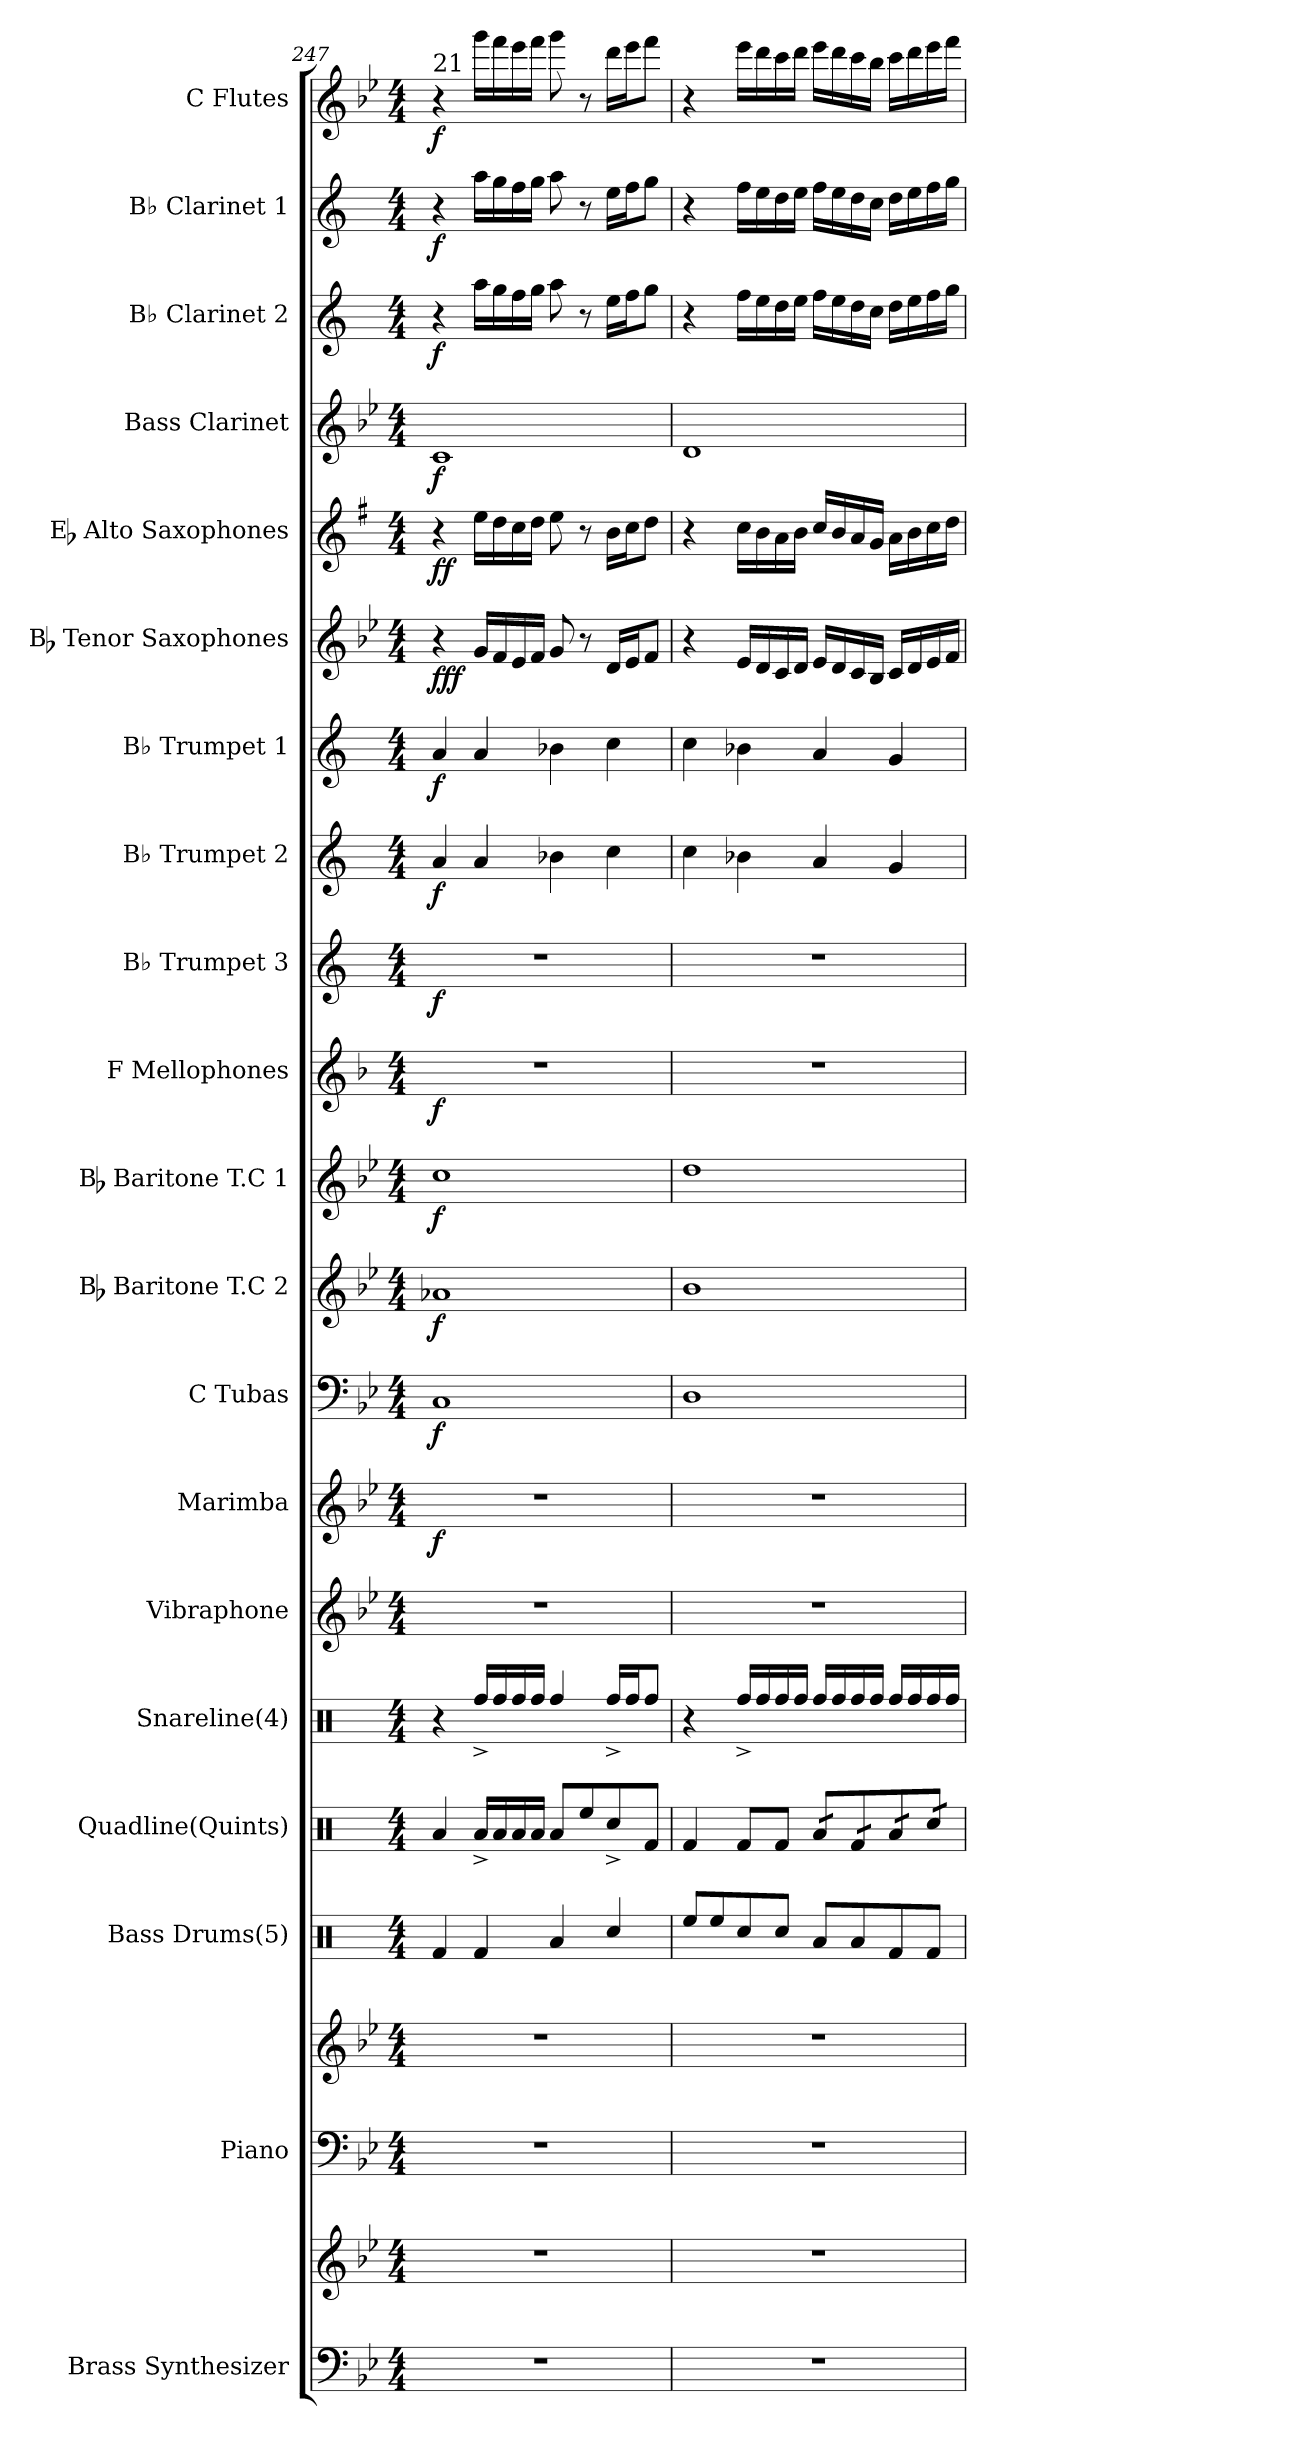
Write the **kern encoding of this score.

**kern	**kern	**kern	**kern	**kern	**dynam	**kern	**dynam	**kern	**dynam	**kern	**kern	**dynam	**kern	**dynam	**kern	**dynam	**kern	**dynam	**kern	**dynam	**kern	**dynam	**kern	**dynam	**kern	**dynam	**kern	**dynam	**kern	**dynam	**kern	**dynam	**kern	**dynam	**kern	**dynam	**kern	**dynam
*part20	*part20	*part19	*part19	*part18	*part18	*part17	*part17	*part16	*part16	*part15	*part14	*part14	*part13	*part13	*part12	*part12	*part11	*part11	*part10	*part10	*part9	*part9	*part8	*part8	*part7	*part7	*part6	*part6	*part5	*part5	*part4	*part4	*part3	*part3	*part2	*part2	*part1	*part1
*staff22	*staff21	*staff20	*staff19	*staff18	*staff18	*staff17	*staff17	*staff16	*staff16	*staff15	*staff14	*staff14	*staff13	*staff13	*staff12	*staff12	*staff11	*staff11	*staff10	*staff10	*staff9	*staff9	*staff8	*staff8	*staff7	*staff7	*staff6	*staff6	*staff5	*staff5	*staff4	*staff4	*staff3	*staff3	*staff2	*staff2	*staff1	*staff1
*I"Brass Synthesizer	*	*I"Piano	*	*I"Bass Drums(5)	*	*I"Quadline(Quints)	*	*I"Snareline(4)	*	*I"Vibraphone	*I"Marimba	*	*I"C Tubas	*	*I"Bb Baritone T.C 2	*	*I"Bb Baritone T.C 1	*	*I"F Mellophones	*	*I"B♭ Trumpet 3	*	*I"B♭ Trumpet 2	*	*I"B♭ Trumpet 1	*	*I"Bb Tenor Saxophones	*	*I"Eb Alto Saxophones	*	*I"Bass Clarinet	*	*I"B♭ Clarinet 2	*	*I"B♭ Clarinet 1	*	*I"C Flutes	*
*I'Synth.	*	*I'Pno.	*	*I'BD	*	*	*	*	*	*	*I'Marimba	*	*I'Tubas	*	*I'Baritone T.C 2	*	*I'Baritone T.C 1	*	*I'Mello	*	*I'B♭ Tpt. 3	*	*I'B♭ Tpt. 2	*	*I'B♭ Tpt. 1	*	*I'Tenor Saxes	*	*I'Alto Saxes	*	*I'B. Cl.	*	*I'B♭ Cl. 2	*	*I'B♭ Cl. 1	*	*I'Flutes	*
*clefF4	*clefG2	*clefF4	*clefG2	*clefX	*	*clefX	*	*clefX	*	*clefG2	*clefG2	*	*clefF4	*	*clefG2	*	*clefG2	*	*clefG2	*	*clefG2	*	*clefG2	*	*clefG2	*	*clefG2	*	*clefG2	*	*clefG2	*	*clefG2	*	*clefG2	*	*clefG2	*
*	*	*	*	*	*	*	*	*	*	*	*	*	*	*	*ITrd8c14	*	*ITrd8c14	*	*ITrd4c7	*	*ITrd1c2	*	*ITrd1c2	*	*ITrd1c2	*	*ITrd8c14	*	*ITrd5c9	*	*ITrd8c14	*	*ITrd1c2	*	*ITrd1c2	*	*	*
*k[b-e-]	*k[b-e-]	*k[b-e-]	*k[b-e-]	*k[]	*	*k[]	*	*k[]	*	*k[b-e-]	*k[b-e-]	*	*k[b-e-]	*	*k[b-e-]	*	*k[b-e-]	*	*k[b-e-]	*	*k[b-e-]	*	*k[b-e-]	*	*k[b-e-]	*	*k[b-e-]	*	*k[b-e-]	*	*k[b-e-]	*	*k[b-e-]	*	*k[b-e-]	*	*k[b-e-]	*
*M4/4	*M4/4	*M4/4	*M4/4	*M4/4	*	*M4/4	*	*M4/4	*	*M4/4	*M4/4	*	*M4/4	*	*M4/4	*	*M4/4	*	*M4/4	*	*M4/4	*	*M4/4	*	*M4/4	*	*M4/4	*	*M4/4	*	*M4/4	*	*M4/4	*	*M4/4	*	*M4/4	*
=247	=247	=247	=247	=247	=247	=247	=247	=247	=247	=247	=247	=247	=247	=247	=247	=247	=247	=247	=247	=247	=247	=247	=247	=247	=247	=247	=247	=247	=247	=247	=247	=247	=247	=247	=247	=247	=247	=247
!	!	!	!	!	!	!	!	!	!	!	!	!	!	!	!	!	!	!	!	!	!	!	!	!	!	!	!	!	!	!	!	!	!	!	!	!	!LO:TX:a:t=21	!
!	!	!	!	!	!LO:DY:b	!	!LO:DY:b	!	!	!	!	!LO:DY:b	!	!LO:DY:b	!	!LO:DY:b	!	!LO:DY:b	!	!LO:DY:b	!	!LO:DY:b	!	!LO:DY:b	!	!LO:DY:b	!	!LO:DY:b	!	!	!	!	!	!	!	!	!	!
!	!	!	!	!	!	!	!	!	!	!	!	!	!	!	!	!	!	!	!	!	!	!	!	!	!	!	!	!LO:DY:n=1:b	!	!	!	!	!	!	!	!	!	!
!	!	!	!	!	!	!	!	!	!	!	!	!	!	!	!	!	!	!	!	!	!	!	!	!	!	!	!	!LO:DY:n=2:b	!	!LO:DY:b	!	!	!	!	!	!	!	!
!	!	!	!	!	!	!	!	!	!	!	!	!	!	!	!	!	!	!	!	!	!	!	!	!	!	!	!	!	!	!LO:DY:n=1:b	!	!LO:DY:b	!	!LO:DY:b	!	!LO:DY:b	!	!LO:DY:b
1r	1r	1r	1r	4Rf/	other-dynamics	4Ra/	other-dynamics	4r	.	1r	1r	f	1C	f	1A-X	f	1c	f	1r	f	1r	f	4g/	f	4g/	f	4r	f f f	4r	f f	1C	f	4r	f	4r	f	4r	f
!	!	!	!	!	!	!	!	!	!LO:DY:b	!	!	!	!	!	!	!	!	!	!	!	!	!	!	!	!	!	!	!	!	!	!	!	!	!	!	!	!	!
.	.	.	.	4Rf/	.	16Ra^/LL	.	16Rff^/LL	other-dynamics	.	.	.	.	.	.	.	.	.	.	.	.	.	4g/	.	4g/	.	16G/LL	.	16g\LL	.	.	.	16gg\LL	.	16gg\LL	.	16ggg\LL	.
.	.	.	.	.	.	16Ra/	.	16Rff/	.	.	.	.	.	.	.	.	.	.	.	.	.	.	.	.	.	.	16F/	.	16f\	.	.	.	16ff\	.	16ff\	.	16fff\	.
.	.	.	.	.	.	16Ra/	.	16Rff/	.	.	.	.	.	.	.	.	.	.	.	.	.	.	.	.	.	.	16E-/	.	16e-\	.	.	.	16ee-\	.	16ee-\	.	16eee-\	.
.	.	.	.	.	.	16Ra/JJ	.	16Rff/JJ	.	.	.	.	.	.	.	.	.	.	.	.	.	.	.	.	.	.	16F/JJ	.	16f\JJ	.	.	.	16ff\JJ	.	16ff\JJ	.	16fff\JJ	.
.	.	.	.	4Ra/	.	8Ra/L	.	4Rff/	.	.	.	.	.	.	.	.	.	.	.	.	.	.	4a-X\	.	4a-X\	.	8G/	.	8g\	.	.	.	8gg\	.	8gg\	.	8ggg\	.
.	.	.	.	.	.	8Ree/	.	.	.	.	.	.	.	.	.	.	.	.	.	.	.	.	.	.	.	.	8r	.	8r	.	.	.	8r	.	8r	.	8r	.
.	.	.	.	4Rcc/	.	8Rcc^/	.	16Rff^/LL	.	.	.	.	.	.	.	.	.	.	.	.	.	.	4b-\	.	4b-\	.	16D/LL	.	16d\LL	.	.	.	16dd\LL	.	16dd\LL	.	16ddd\LL	.
.	.	.	.	.	.	.	.	16Rff/J	.	.	.	.	.	.	.	.	.	.	.	.	.	.	.	.	.	.	16E-/J	.	16e-\J	.	.	.	16ee-\J	.	16ee-\J	.	16eee-\J	.
.	.	.	.	.	.	8Rf/J	.	8Rff/J	.	.	.	.	.	.	.	.	.	.	.	.	.	.	.	.	.	.	8F/J	.	8f\J	.	.	.	8ff\J	.	8ff\J	.	8fff\J	.
!!LO:PB:g=z
=248	=248	=248	=248	=248	=248	=248	=248	=248	=248	=248	=248	=248	=248	=248	=248	=248	=248	=248	=248	=248	=248	=248	=248	=248	=248	=248	=248	=248	=248	=248	=248	=248	=248	=248	=248	=248	=248	=248
1r	1r	1r	1r	8Ree/L	.	4Rf/	.	4r	.	1r	1r	.	1D	.	1B-	.	1d	.	1r	.	1r	.	4b-\	.	4b-\	.	4r	.	4r	.	1D	.	4r	.	4r	.	4r	.
.	.	.	.	8Ree/	.	.	.	.	.	.	.	.	.	.	.	.	.	.	.	.	.	.	.	.	.	.	.	.	.	.	.	.	.	.	.	.	.	.
.	.	.	.	8Rcc/	.	8Rf/L	.	16Rff^/LL	.	.	.	.	.	.	.	.	.	.	.	.	.	.	4a-X\	.	4a-X\	.	16E-/LL	.	16e-\LL	.	.	.	16ee-\LL	.	16ee-\LL	.	16eee-\LL	.
.	.	.	.	.	.	.	.	16Rff/	.	.	.	.	.	.	.	.	.	.	.	.	.	.	.	.	.	.	16D/	.	16d\	.	.	.	16dd\	.	16dd\	.	16ddd\	.
.	.	.	.	8Rcc/J	.	8Rf/J	.	16Rff/	.	.	.	.	.	.	.	.	.	.	.	.	.	.	.	.	.	.	16C/	.	16c\	.	.	.	16cc\	.	16cc\	.	16ccc\	.
.	.	.	.	.	.	.	.	16Rff/JJ	.	.	.	.	.	.	.	.	.	.	.	.	.	.	.	.	.	.	16D/JJ	.	16d\JJ	.	.	.	16dd\JJ	.	16dd\JJ	.	16ddd\JJ	.
*	*	*	*	*	*	*tremolo	*	*	*	*	*	*	*	*	*	*	*	*	*	*	*	*	*	*	*	*	*	*	*	*	*	*	*	*	*	*	*	*
.	.	.	.	8Ra/L	.	16Ra/LL	.	16Rff/LL	.	.	.	.	.	.	.	.	.	.	.	.	.	.	4g/	.	4g/	.	16E-/LL	.	16e-/LL	.	.	.	16ee-\LL	.	16ee-\LL	.	16eee-\LL	.
.	.	.	.	.	.	16Ra/	.	16Rff/	.	.	.	.	.	.	.	.	.	.	.	.	.	.	.	.	.	.	16D/	.	16d/	.	.	.	16dd\	.	16dd\	.	16ddd\	.
.	.	.	.	8Ra/	.	16Rf/	.	16Rff/	.	.	.	.	.	.	.	.	.	.	.	.	.	.	.	.	.	.	16C/	.	16c/	.	.	.	16cc\	.	16cc\	.	16ccc\	.
.	.	.	.	.	.	16Rf/	.	16Rff/JJ	.	.	.	.	.	.	.	.	.	.	.	.	.	.	.	.	.	.	16BB-/JJ	.	16B-/JJ	.	.	.	16b-\JJ	.	16b-\JJ	.	16bb-\JJ	.
.	.	.	.	8Rf/	.	16Ra/	.	16Rff/LL	.	.	.	.	.	.	.	.	.	.	.	.	.	.	4f/	.	4f/	.	16C/LL	.	16c\LL	.	.	.	16cc\LL	.	16cc\LL	.	16ccc\LL	.
.	.	.	.	.	.	16Ra/	.	16Rff/	.	.	.	.	.	.	.	.	.	.	.	.	.	.	.	.	.	.	16D/	.	16d\	.	.	.	16dd\	.	16dd\	.	16ddd\	.
.	.	.	.	8Rf/J	.	16Rcc/	.	16Rff/	.	.	.	.	.	.	.	.	.	.	.	.	.	.	.	.	.	.	16E-/	.	16e-\	.	.	.	16ee-\	.	16ee-\	.	16eee-\	.
.	.	.	.	.	.	16Rcc/JJ	.	16Rff/JJ	.	.	.	.	.	.	.	.	.	.	.	.	.	.	.	.	.	.	16F/JJ	.	16f\JJ	.	.	.	16ff\JJ	.	16ff\JJ	.	16fff\JJ	.
*	*	*	*	*	*	*Xtremolo	*	*	*	*	*	*	*	*	*	*	*	*	*	*	*	*	*	*	*	*	*	*	*	*	*	*	*	*	*	*	*	*
=	=	=	=	=	=	=	=	=	=	=	=	=	=	=	=	=	=	=	=	=	=	=	=	=	=	=	=	=	=	=	=	=	=	=	=	=	=	=
*-	*-	*-	*-	*-	*-	*-	*-	*-	*-	*-	*-	*-	*-	*-	*-	*-	*-	*-	*-	*-	*-	*-	*-	*-	*-	*-	*-	*-	*-	*-	*-	*-	*-	*-	*-	*-	*-	*-
